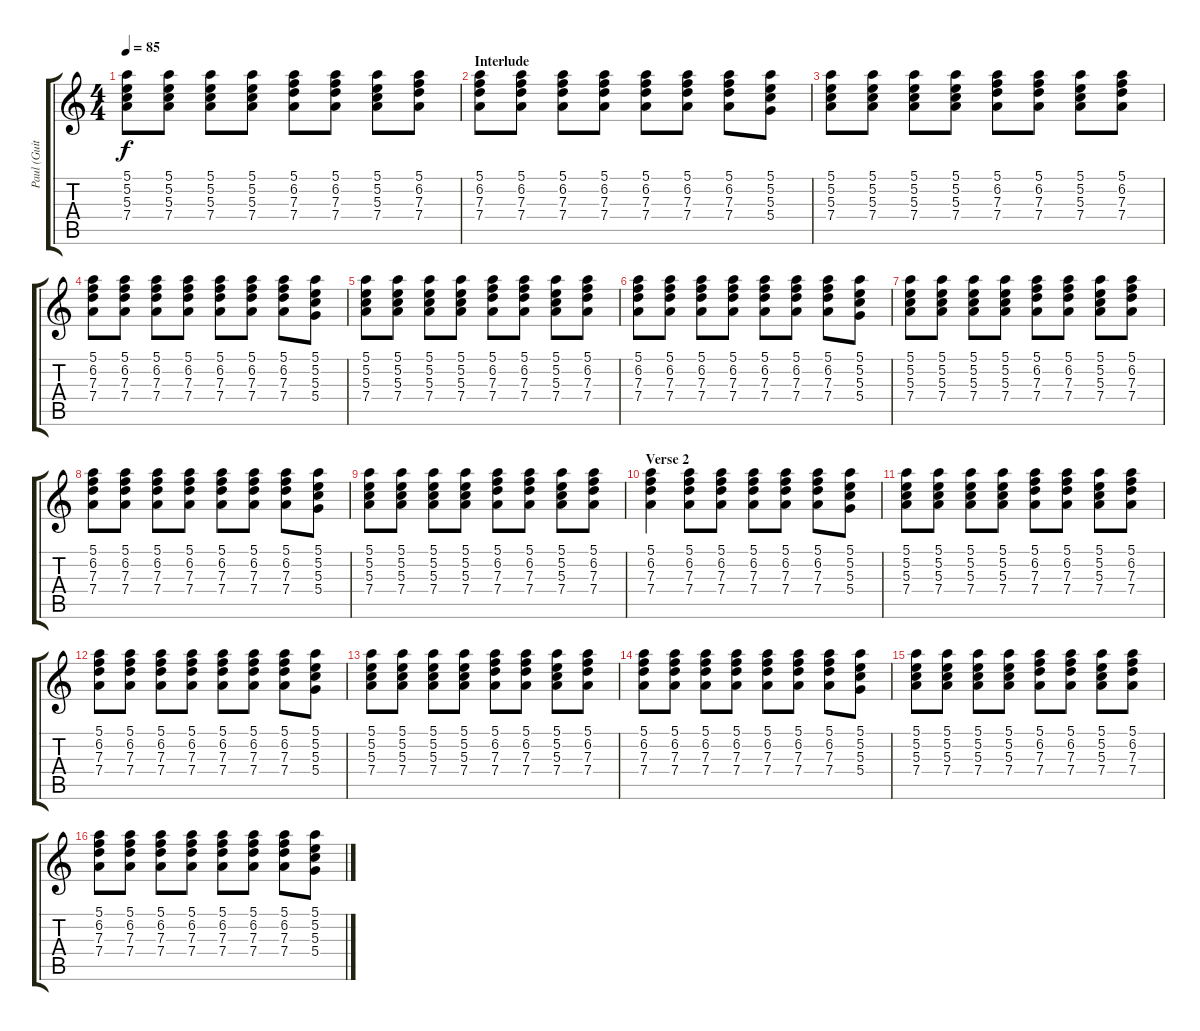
\track ("Paul (Guitar)" "Paul (Guit") {instrument electricguitarjazz}
\staff {score tabs}
\tuning (E4 B3 G3 D3 A2 E2) {hide}
\ts (4 4)
\tempo 85
\clef g2
\ks c
(5.1 5.2 5.3 7.4).8{dy f} (5.1 5.2 5.3 7.4).8 (5.1 5.2 5.3 7.4).8 (5.1 5.2 5.3 7.4).8 (5.1 6.2 7.3 7.4).8 (5.1 6.2 7.3 7.4).8 (5.1 5.2 5.3 7.4).8 (5.1 6.2 7.3 7.4).8 |
\section ("" "Interlude")
(5.1 6.2 7.3 7.4).8 (5.1 6.2 7.3 7.4).8 (5.1 6.2 7.3 7.4).8 (5.1 6.2 7.3 7.4).8 (5.1 6.2 7.3 7.4).8 (5.1 6.2 7.3 7.4).8 (5.1 6.2 7.3 7.4).8 (5.1 5.2 5.3 5.4).8 |
(5.1 5.2 5.3 7.4).8 (5.1 5.2 5.3 7.4).8 (5.1 5.2 5.3 7.4).8 (5.1 5.2 5.3 7.4).8 (5.1 6.2 7.3 7.4).8 (5.1 6.2 7.3 7.4).8 (5.1 5.2 5.3 7.4).8 (5.1 6.2 7.3 7.4).8 |
(5.1 6.2 7.3 7.4).8 (5.1 6.2 7.3 7.4).8 (5.1 6.2 7.3 7.4).8 (5.1 6.2 7.3 7.4).8 (5.1 6.2 7.3 7.4).8 (5.1 6.2 7.3 7.4).8 (5.1 6.2 7.3 7.4).8 (5.1 5.2 5.3 5.4).8 |
(5.1 5.2 5.3 7.4).8 (5.1 5.2 5.3 7.4).8 (5.1 5.2 5.3 7.4).8 (5.1 5.2 5.3 7.4).8 (5.1 6.2 7.3 7.4).8 (5.1 6.2 7.3 7.4).8 (5.1 5.2 5.3 7.4).8 (5.1 6.2 7.3 7.4).8 |
(5.1 6.2 7.3 7.4).8 (5.1 6.2 7.3 7.4).8 (5.1 6.2 7.3 7.4).8 (5.1 6.2 7.3 7.4).8 (5.1 6.2 7.3 7.4).8 (5.1 6.2 7.3 7.4).8 (5.1 6.2 7.3 7.4).8 (5.1 5.2 5.3 5.4).8 |
(5.1 5.2 5.3 7.4).8 (5.1 5.2 5.3 7.4).8 (5.1 5.2 5.3 7.4).8 (5.1 5.2 5.3 7.4).8 (5.1 6.2 7.3 7.4).8 (5.1 6.2 7.3 7.4).8 (5.1 5.2 5.3 7.4).8 (5.1 6.2 7.3 7.4).8 |
(5.1 6.2 7.3 7.4).8 (5.1 6.2 7.3 7.4).8 (5.1 6.2 7.3 7.4).8 (5.1 6.2 7.3 7.4).8 (5.1 6.2 7.3 7.4).8 (5.1 6.2 7.3 7.4).8 (5.1 6.2 7.3 7.4).8 (5.1 5.2 5.3 5.4).8 |
(5.1 5.2 5.3 7.4).8 (5.1 5.2 5.3 7.4).8 (5.1 5.2 5.3 7.4).8 (5.1 5.2 5.3 7.4).8 (5.1 6.2 7.3 7.4).8 (5.1 6.2 7.3 7.4).8 (5.1 5.2 5.3 7.4).8 (5.1 6.2 7.3 7.4).8 |
\section ("" "Verse 2")
(5.1 6.2 7.3 7.4).4 (5.1 6.2 7.3 7.4).8 (5.1 6.2 7.3 7.4).8 (5.1 6.2 7.3 7.4).8 (5.1 6.2 7.3 7.4).8 (5.1 6.2 7.3 7.4).8 (5.1 5.2 5.3 5.4).8 |
(5.1 5.2 5.3 7.4).8 (5.1 5.2 5.3 7.4).8 (5.1 5.2 5.3 7.4).8 (5.1 5.2 5.3 7.4).8 (5.1 6.2 7.3 7.4).8 (5.1 6.2 7.3 7.4).8 (5.1 5.2 5.3 7.4).8 (5.1 6.2 7.3 7.4).8 |
(5.1 6.2 7.3 7.4).8 (5.1 6.2 7.3 7.4).8 (5.1 6.2 7.3 7.4).8 (5.1 6.2 7.3 7.4).8 (5.1 6.2 7.3 7.4).8 (5.1 6.2 7.3 7.4).8 (5.1 6.2 7.3 7.4).8 (5.1 5.2 5.3 5.4).8 |
(5.1 5.2 5.3 7.4).8 (5.1 5.2 5.3 7.4).8 (5.1 5.2 5.3 7.4).8 (5.1 5.2 5.3 7.4).8 (5.1 6.2 7.3 7.4).8 (5.1 6.2 7.3 7.4).8 (5.1 5.2 5.3 7.4).8 (5.1 6.2 7.3 7.4).8 |
(5.1 6.2 7.3 7.4).8 (5.1 6.2 7.3 7.4).8 (5.1 6.2 7.3 7.4).8 (5.1 6.2 7.3 7.4).8 (5.1 6.2 7.3 7.4).8 (5.1 6.2 7.3 7.4).8 (5.1 6.2 7.3 7.4).8 (5.1 5.2 5.3 5.4).8 |
(5.1 5.2 5.3 7.4).8 (5.1 5.2 5.3 7.4).8 (5.1 5.2 5.3 7.4).8 (5.1 5.2 5.3 7.4).8 (5.1 6.2 7.3 7.4).8 (5.1 6.2 7.3 7.4).8 (5.1 5.2 5.3 7.4).8 (5.1 6.2 7.3 7.4).8 |
(5.1 6.2 7.3 7.4).8 (5.1 6.2 7.3 7.4).8 (5.1 6.2 7.3 7.4).8 (5.1 6.2 7.3 7.4).8 (5.1 6.2 7.3 7.4).8 (5.1 6.2 7.3 7.4).8 (5.1 6.2 7.3 7.4).8 (5.1 5.2 5.3 5.4).8
